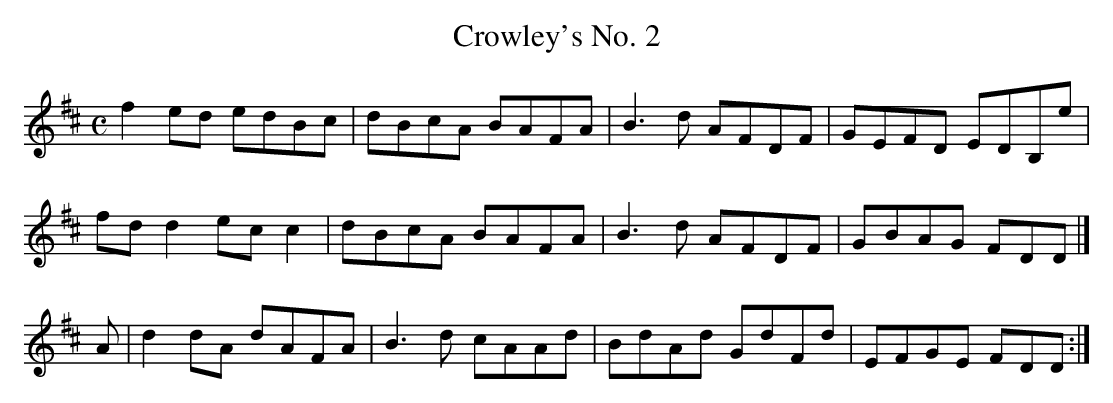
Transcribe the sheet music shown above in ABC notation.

X:1
T:Crowley's No. 2
M:C
L:1/8
K:D Major
f2ed edBc|dBcA BAFA|B3d AFDF|GEFD EDB,e|!
fdd2 ecc2|dBcA BAFA|B3d AFDF|GBAG FDD|]!
A|d2dA dAFA|B3d cAAd|BdAd GdFd|EFGE FDD:|!
